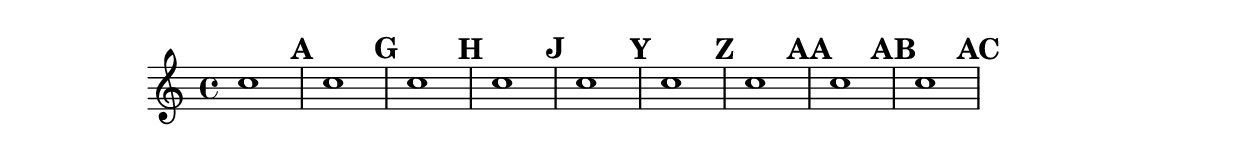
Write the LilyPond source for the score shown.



\header { texidoc= "Rehearsal marks in letter style: the I is skipped,
and after Z, double letters are used.  The mark may be set
with @code{\mark NUMBER}, or with @code{Score.rehearsalMark}."
      }

\version "2.1.36"
\score {  \notes \relative c'' {
  c1  \mark \default
  c1  \mark #7
  c1  \mark \default
  c1  \mark \default
  c1  \mark \default
  \set Score.rehearsalMark = #24
  c1  \mark \default
  c1  \mark \default
  c1  \mark \default
  c1  \mark \default
  }
}
